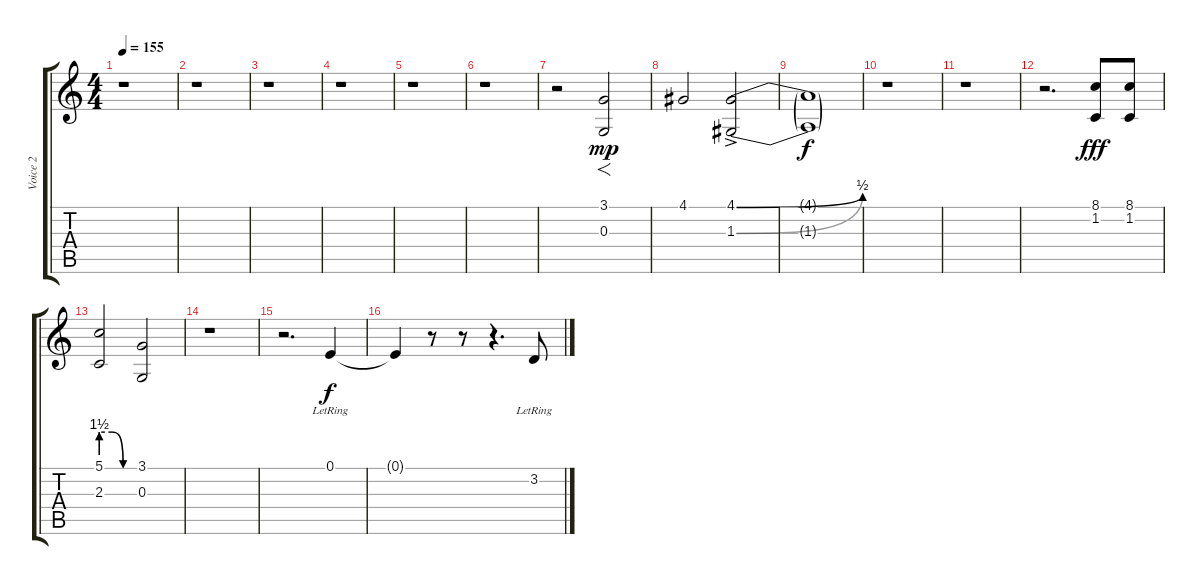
\track ("Voice 2" "Voice 2") {instrument fx7echoes}
\staff {score tabs}
\tuning (E4 B3 G3 D3 A2 E2) {hide}
\ts (4 4)
\tempo 155
\clef g2
\ks c
r.1{dy f} |
r.1 |
r.1 |
r.1 |
r.1 |
r.1 |
r.2 (3.1 0.3).2{f dy mp} |
4.1.2 (4.1{be (bend 0 0 60 2) ac} 1.3{be (bend 0 0 60 2)}).2 |
(4.1{t} 1.3{t}).1{dy f} |
r.1 |
r.1 |
r.2{d} (8.1 1.2).8{dy fff} (8.1 1.2).8 |
(5.1{be (custom 0 6 20 6 40 0 60 0)} 2.3{be (custom 0 6 20 6 40 0 60 0)}).2 (3.1 0.3).2 |
r.1 |
r.2{d} 0.1{lr}.4{dy f} |
0.1{t}.4 r.8 r.8 r.4{d} 3.2{lr}.8
